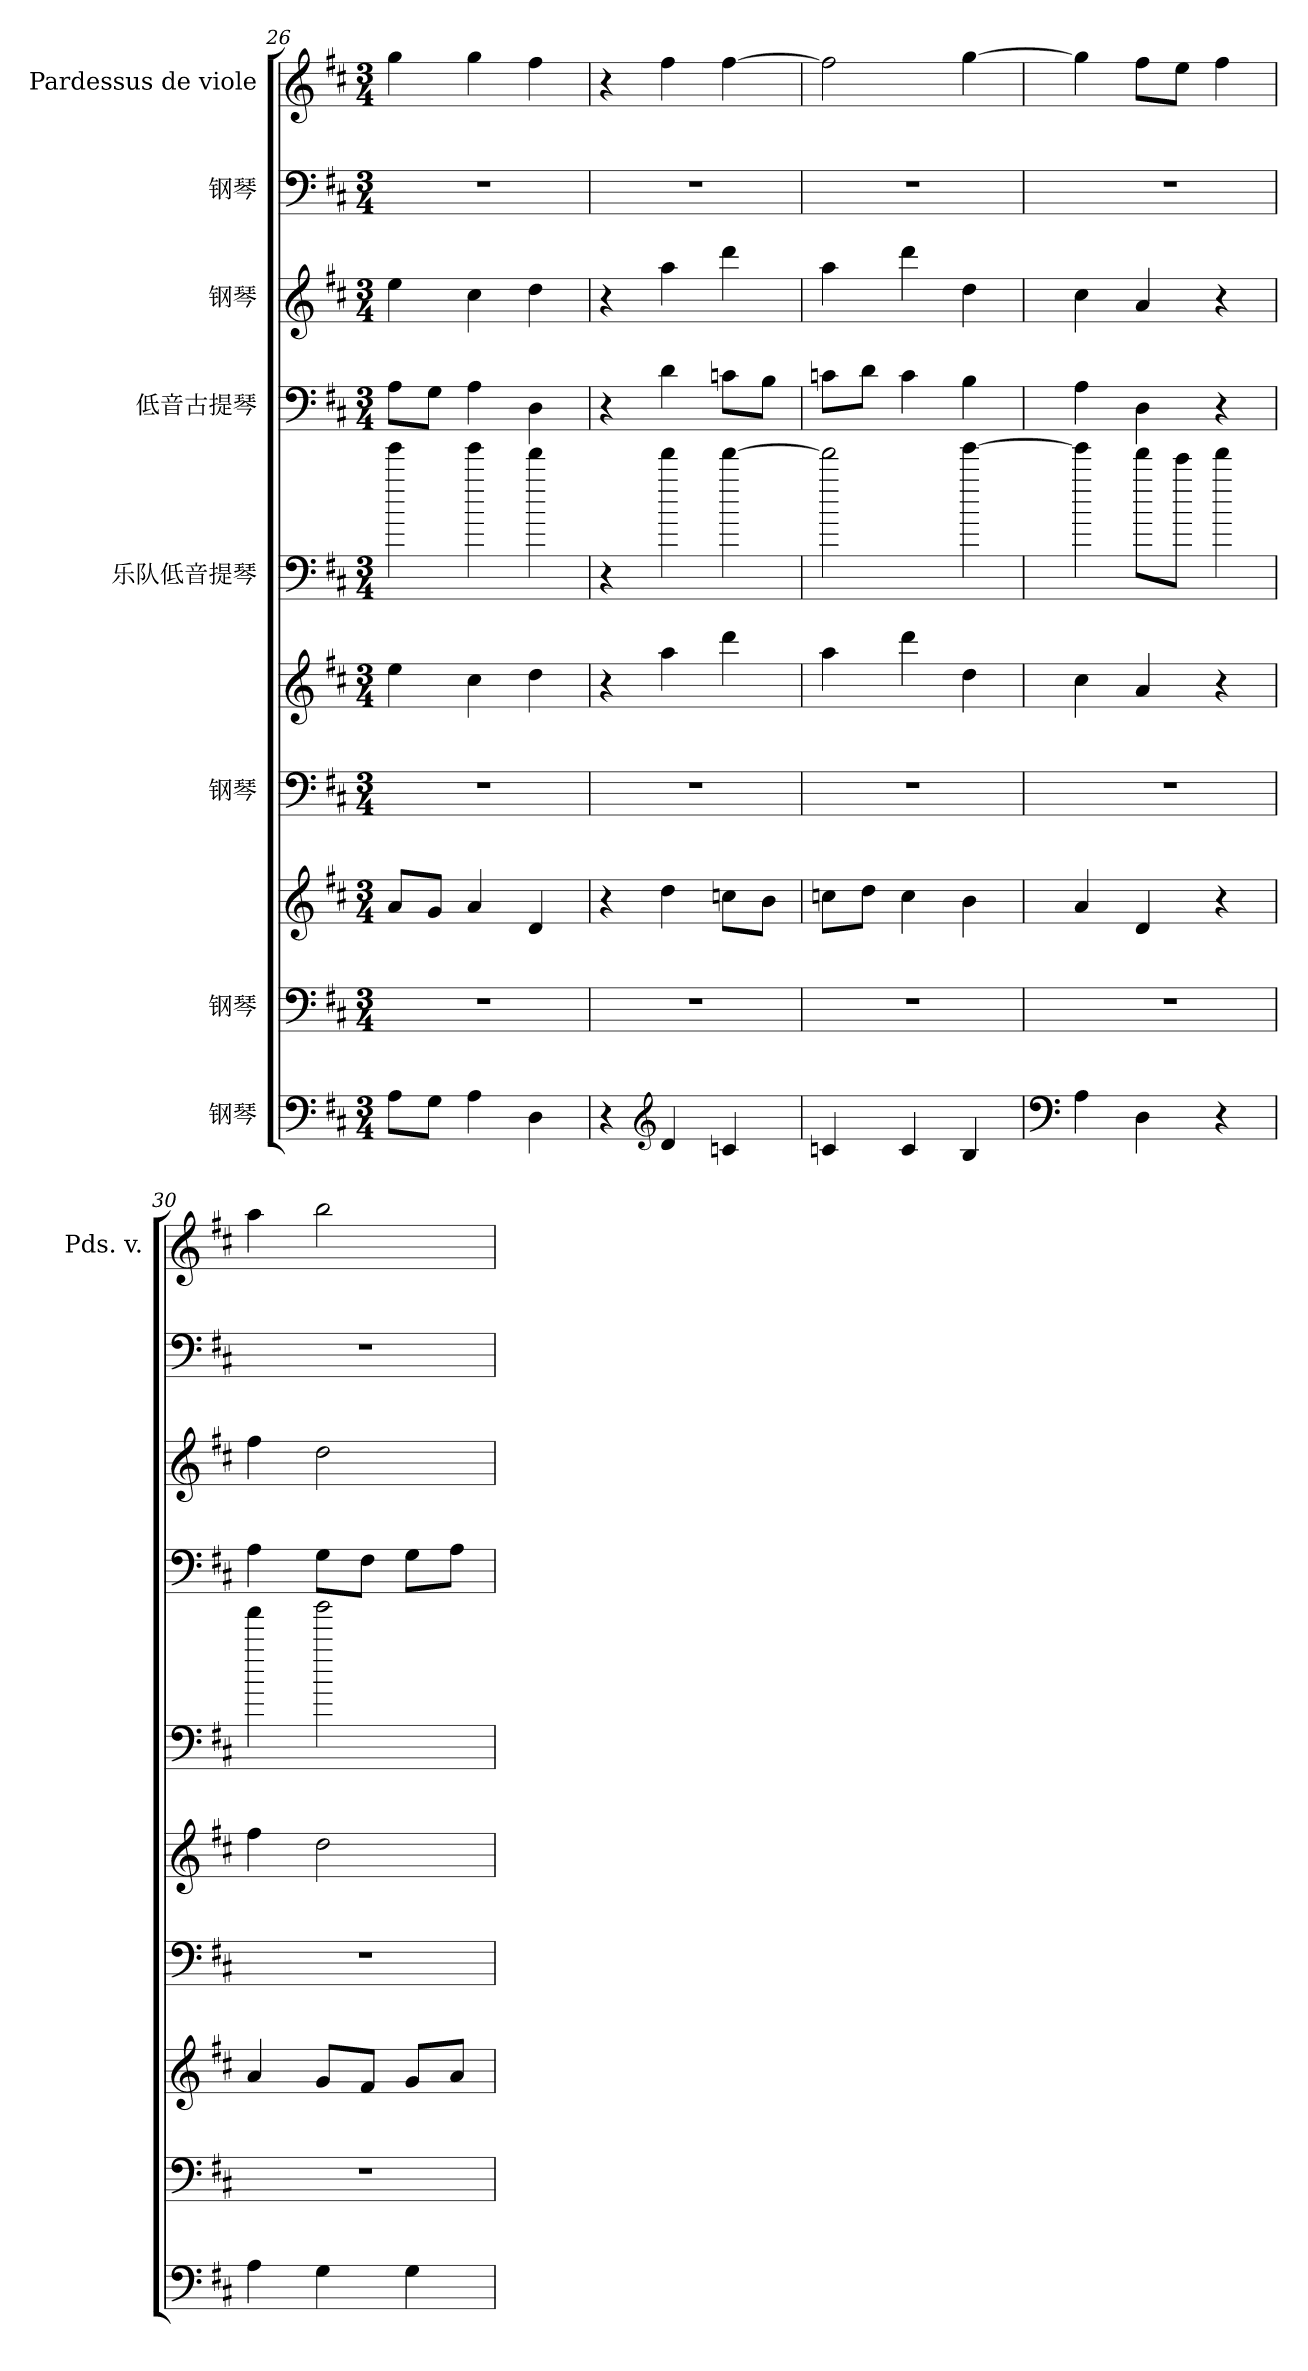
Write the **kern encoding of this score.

**kern	**kern	**kern	**kern	**kern	**kern	**kern	**kern	**kern	**kern
*part8	*part7	*part7	*part6	*part6	*part5	*part4	*part3	*part2	*part1
*staff10	*staff9	*staff8	*staff7	*staff6	*staff5	*staff4	*staff3	*staff2	*staff1
*I"钢琴	*I"钢琴	*	*I"钢琴	*	*I"乐队低音提琴	*I"低音古提琴	*I"钢琴	*I"钢琴	*I"Pardessus de viole
*	*	*	*	*	*	*	*	*	*I'Pds. v.
*clefF4	*clefF4	*clefG2	*clefF4	*clefG2	*clefF4	*clefF4	*clefG2	*clefF4	*clefG2
*	*	*	*	*	*ITrd7c12	*	*	*	*
*k[f#c#]	*k[f#c#]	*k[f#c#]	*k[f#c#]	*k[f#c#]	*k[f#c#]	*k[f#c#]	*k[f#c#]	*k[f#c#]	*k[f#c#]
*M3/4	*M3/4	*M3/4	*M3/4	*M3/4	*M3/4	*M3/4	*M3/4	*M3/4	*M3/4
=26	=26	=26	=26	=26	=26	=26	=26	=26	=26
8A\L	2.r	8a/L	2.r	4ee\	4gg\	8A\L	4ee\	2.r	4gg\
8G\J	.	8g/J	.	.	.	8G\J	.	.	.
4A\	.	4a/	.	4cc#\	4gg\	4A\	4cc#\	.	4gg\
4D\	.	4d/	.	4dd\	4ff#\	4D\	4dd\	.	4ff#\
=27	=27	=27	=27	=27	=27	=27	=27	=27	=27
4r	2.r	4r	2.r	4r	4r	4r	4r	2.r	4r
*clefG2	*	*	*	*	*	*	*	*	*
4d/	.	4dd\	.	4aa\	4ff#\	4d\	4aa\	.	4ff#\
4cn/	.	8ccn\L	.	4ddd\	[4ff#\	8cn\L	4ddd\	.	[4ff#\
.	.	8b\J	.	.	.	8B\J	.	.	.
=28	=28	=28	=28	=28	=28	=28	=28	=28	=28
4cn/	2.r	8ccn\L	2.r	4aa\	2ff#\]	8cn\L	4aa\	2.r	2ff#\]
.	.	8dd\J	.	.	.	8d\J	.	.	.
4c/	.	4cc\	.	4ddd\	.	4c\	4ddd\	.	.
4B/	.	4b\	.	4dd\	[4gg\	4B\	4dd\	.	[4gg\
=29	=29	=29	=29	=29	=29	=29	=29	=29	=29
*clefF4	*	*	*	*	*	*	*	*	*
4A\	2.r	4a/	2.r	4cc#\	4gg\]	4A\	4cc#\	2.r	4gg\]
4D\	.	4d/	.	4a/	8ff#\L	4D\	4a/	.	8ff#\L
.	.	.	.	.	8ee\J	.	.	.	8ee\J
4r	.	4r	.	4r	4ff#\	4r	4r	.	4ff#\
!!LO:PB:g=z
=30	=30	=30	=30	=30	=30	=30	=30	=30	=30
4A\	2.r	4a/	2.r	4ff#\	4aa\	4A\	4ff#\	2.r	4aa\
4G\	.	8g/L	.	2dd\	2bb\	8G\L	2dd\	.	2bb\
.	.	8f#/J	.	.	.	8F#\J	.	.	.
4G\	.	8g/L	.	.	.	8G\L	.	.	.
.	.	8a/J	.	.	.	8A\J	.	.	.
=	=	=	=	=	=	=	=	=	=
*-	*-	*-	*-	*-	*-	*-	*-	*-	*-
